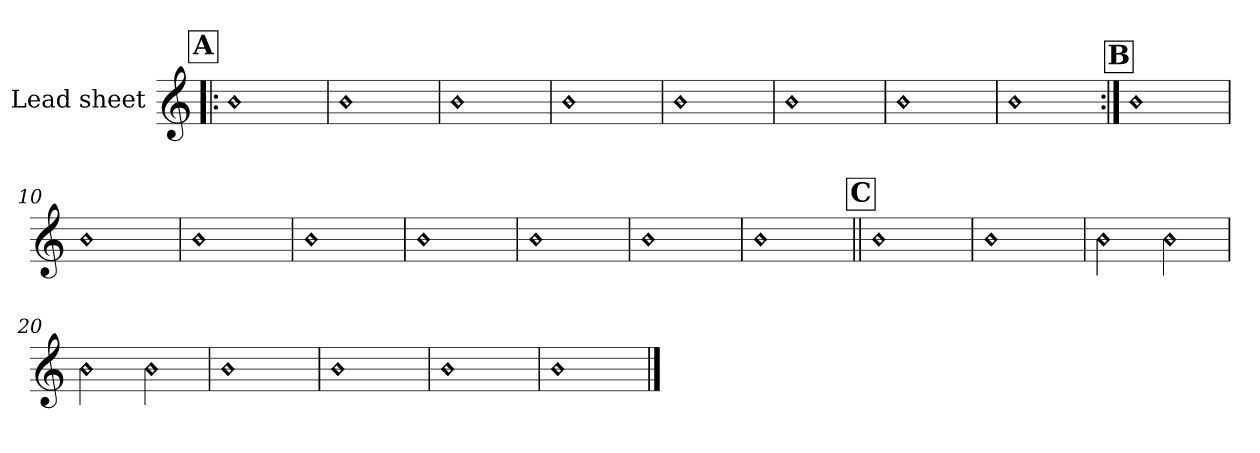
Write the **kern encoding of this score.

**kern
*part1
*staff1
*I"Lead sheet
*clefG2
*k[]
*a:
!!LO:REH:place=s1:a:t=A
=1!|:
!LO:N:head=diamond
1b
=2
!LO:N:head=diamond
1b
=3
!LO:N:head=diamond
1b
=4
!LO:N:head=diamond
1b
!!LO:LB:g=z
=5
!LO:N:head=diamond
1b
=6
!LO:N:head=diamond
1b
=7
!LO:N:head=diamond
1b
=8
!LO:N:head=diamond
1b
!!LO:LB:g=z
!!LO:REH:place=s1:a:t=B
=9:|!
!LO:N:head=diamond
1b
=10
!LO:N:head=diamond
1b
=11
!LO:N:head=diamond
1b
=12
!LO:N:head=diamond
1b
!!LO:LB:g=z
=13
!LO:N:head=diamond
1b
=14
!LO:N:head=diamond
1b
=15
!LO:N:head=diamond
1b
=16
!LO:N:head=diamond
1b
!!LO:LB:g=z
!!LO:REH:place=s1:a:t=C
=17||
!LO:N:head=diamond
1b
=18
!LO:N:head=diamond
1b
=19
!LO:N:head=diamond
2b
!LO:N:head=diamond
2b
=20
!LO:N:head=diamond
2b
!LO:N:head=diamond
2b
!!LO:LB:g=z
=21
!LO:N:head=diamond
1b
=22
!LO:N:head=diamond
1b
=23
!LO:N:head=diamond
1b
=24
!LO:N:head=diamond
1b
==
*-
